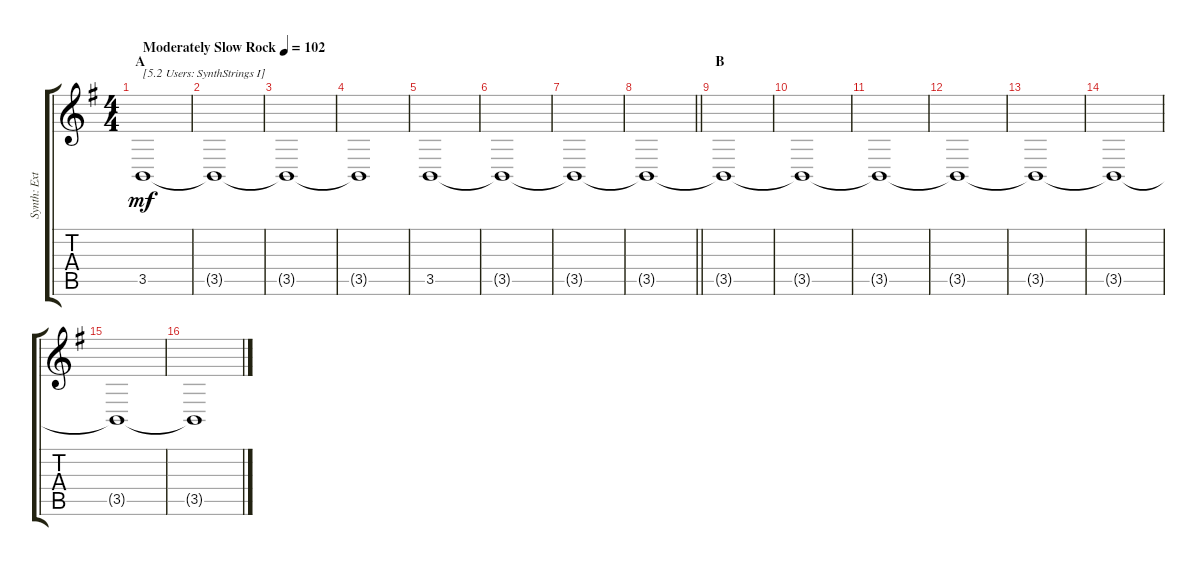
\track ("Synth: Extra" "Synth: Ext") {instrument synthstrings1}
\staff {score tabs}
\tuning (Eb4 Bb3 Gb3 Db3 Ab2 Eb2) {hide}
\ts (4 4)
\section ("" "A")
\tempo (102 "Moderately Slow Rock")
\clef g2
\ks g
3.5.1{txt "[5.2 Users: SynthStrings I]" dy mf instrument synthstrings1} |
3.5{t}.1 |
3.5{t}.1 |
3.5{t}.1 |
3.5.1 |
3.5{t}.1 |
3.5{t}.1 |
\barLineRight lightlight
3.5{t}.1 |
\section ("" "B")
3.5{t}.1 |
3.5{t}.1 |
3.5{t}.1 |
3.5{t}.1 |
3.5{t}.1 |
3.5{t}.1 |
3.5{t}.1 |
3.5{t}.1
